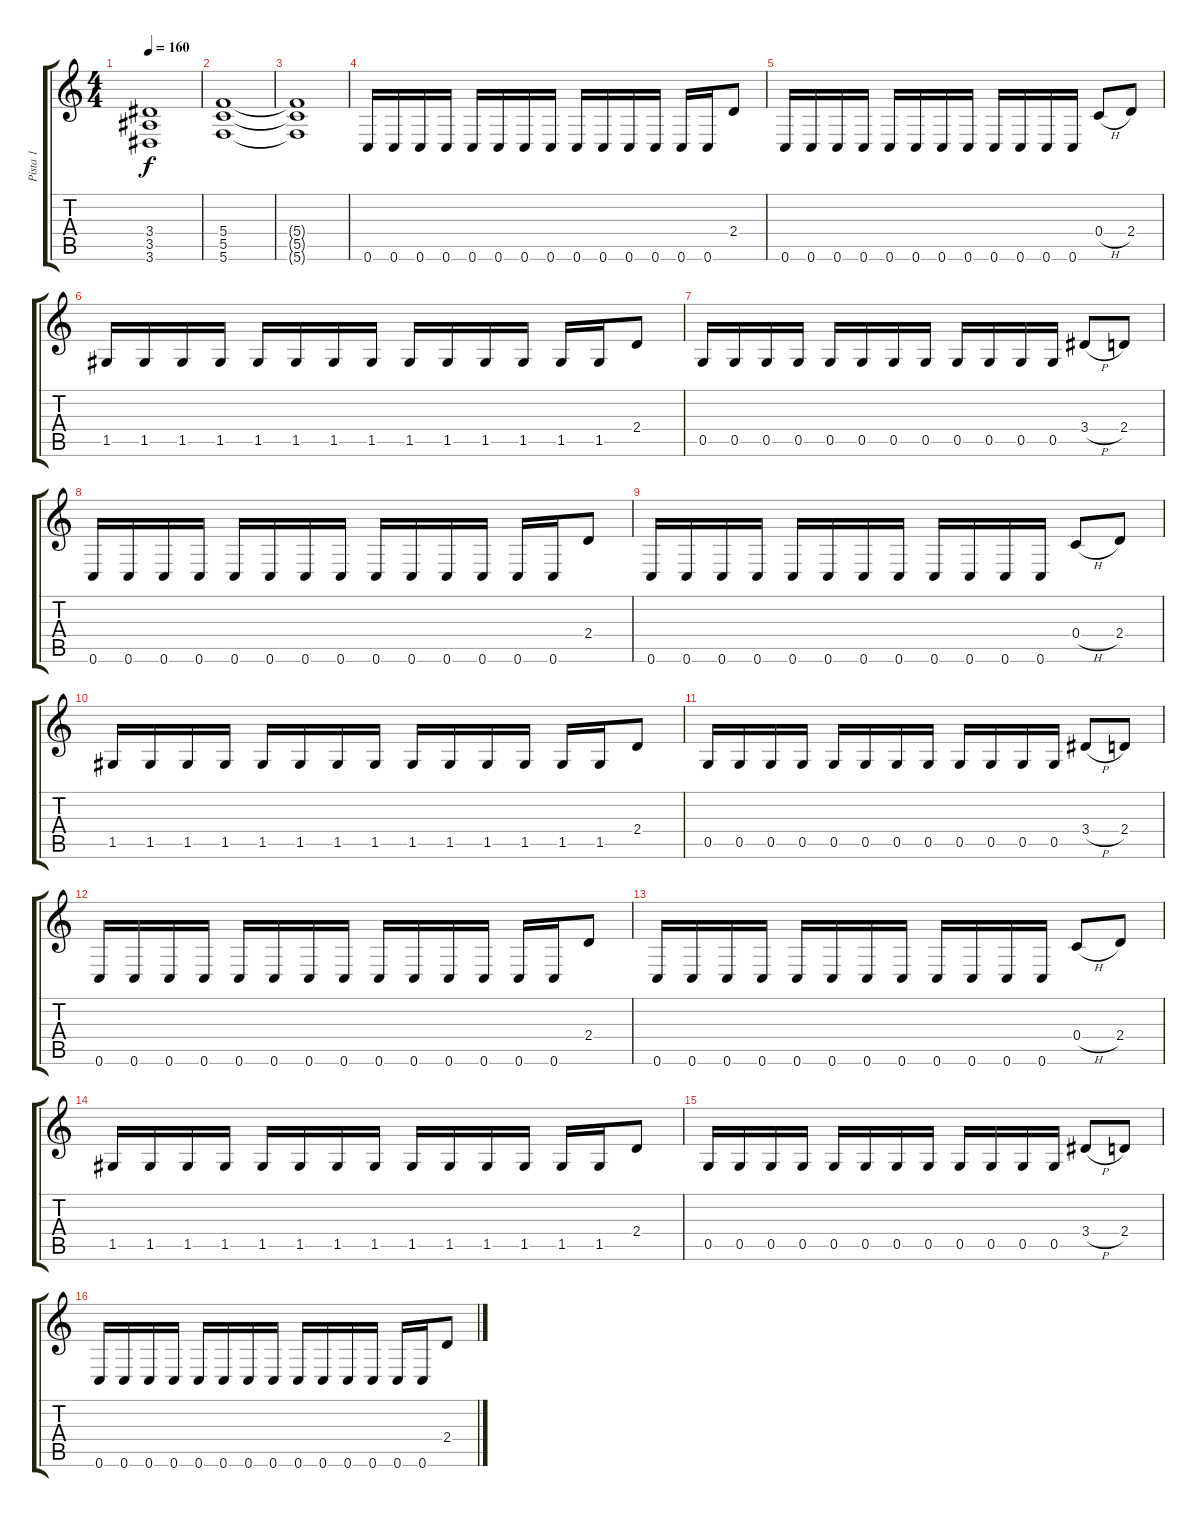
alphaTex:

\track ("Pista 1" "Pista 1") {instrument distortionguitar}
\staff {score tabs}
\tuning (D4 A3 F3 C3 G2 C2) {hide}
\ts (4 4)
\tempo 160
\clef g2
\ks c
(3.4 3.5 3.6).1{dy f} |
(5.4 5.5 5.6).1 |
(5.4{t} 5.5{t} 5.6{t}).1 |
0.6.16 0.6.16 0.6.16 0.6.16 0.6.16 0.6.16 0.6.16 0.6.16 0.6.16 0.6.16 0.6.16 0.6.16 0.6.16 0.6.16 2.4.8 |
0.6.16 0.6.16 0.6.16 0.6.16 0.6.16 0.6.16 0.6.16 0.6.16 0.6.16 0.6.16 0.6.16 0.6.16 0.4{h}.8 2.4.8 |
1.5.16 1.5.16 1.5.16 1.5.16 1.5.16 1.5.16 1.5.16 1.5.16 1.5.16 1.5.16 1.5.16 1.5.16 1.5.16 1.5.16 2.4.8 |
0.5.16 0.5.16 0.5.16 0.5.16 0.5.16 0.5.16 0.5.16 0.5.16 0.5.16 0.5.16 0.5.16 0.5.16 3.4{h}.8 2.4.8 |
0.6.16 0.6.16 0.6.16 0.6.16 0.6.16 0.6.16 0.6.16 0.6.16 0.6.16 0.6.16 0.6.16 0.6.16 0.6.16 0.6.16 2.4.8 |
0.6.16 0.6.16 0.6.16 0.6.16 0.6.16 0.6.16 0.6.16 0.6.16 0.6.16 0.6.16 0.6.16 0.6.16 0.4{h}.8 2.4.8 |
1.5.16 1.5.16 1.5.16 1.5.16 1.5.16 1.5.16 1.5.16 1.5.16 1.5.16 1.5.16 1.5.16 1.5.16 1.5.16 1.5.16 2.4.8 |
0.5.16 0.5.16 0.5.16 0.5.16 0.5.16 0.5.16 0.5.16 0.5.16 0.5.16 0.5.16 0.5.16 0.5.16 3.4{h}.8 2.4.8 |
0.6.16 0.6.16 0.6.16 0.6.16 0.6.16 0.6.16 0.6.16 0.6.16 0.6.16 0.6.16 0.6.16 0.6.16 0.6.16 0.6.16 2.4.8 |
0.6.16 0.6.16 0.6.16 0.6.16 0.6.16 0.6.16 0.6.16 0.6.16 0.6.16 0.6.16 0.6.16 0.6.16 0.4{h}.8 2.4.8 |
1.5.16 1.5.16 1.5.16 1.5.16 1.5.16 1.5.16 1.5.16 1.5.16 1.5.16 1.5.16 1.5.16 1.5.16 1.5.16 1.5.16 2.4.8 |
0.5.16 0.5.16 0.5.16 0.5.16 0.5.16 0.5.16 0.5.16 0.5.16 0.5.16 0.5.16 0.5.16 0.5.16 3.4{h}.8 2.4.8 |
0.6.16 0.6.16 0.6.16 0.6.16 0.6.16 0.6.16 0.6.16 0.6.16 0.6.16 0.6.16 0.6.16 0.6.16 0.6.16 0.6.16 2.4.8
